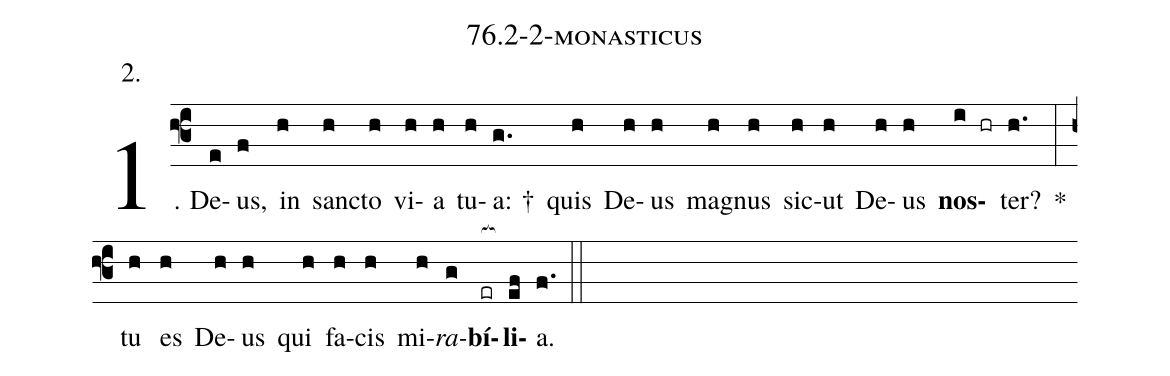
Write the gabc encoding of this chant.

name: 76.2-2-monasticus;
annotation: 2.;
%%
(f3)1. De(e)us,(f) in(h) sanc(h)to(h) vi(h)a(h) tu(h)a: †(g.) quis(h) De(h)us(h) ma(h)gnus(h) sic(h)ut(h) De(h)us(h) <b>nos</b>(i hr)ter?(h.) *(:) tu(h) es(h) De(h)us(h) qui(h) fa(h)cis(h) mi(h)<i>ra</i>(g)<b>bí</b>(er[ocb:1{])<b>li</b>(ef[ocb:0}])a.(f.) (::)
